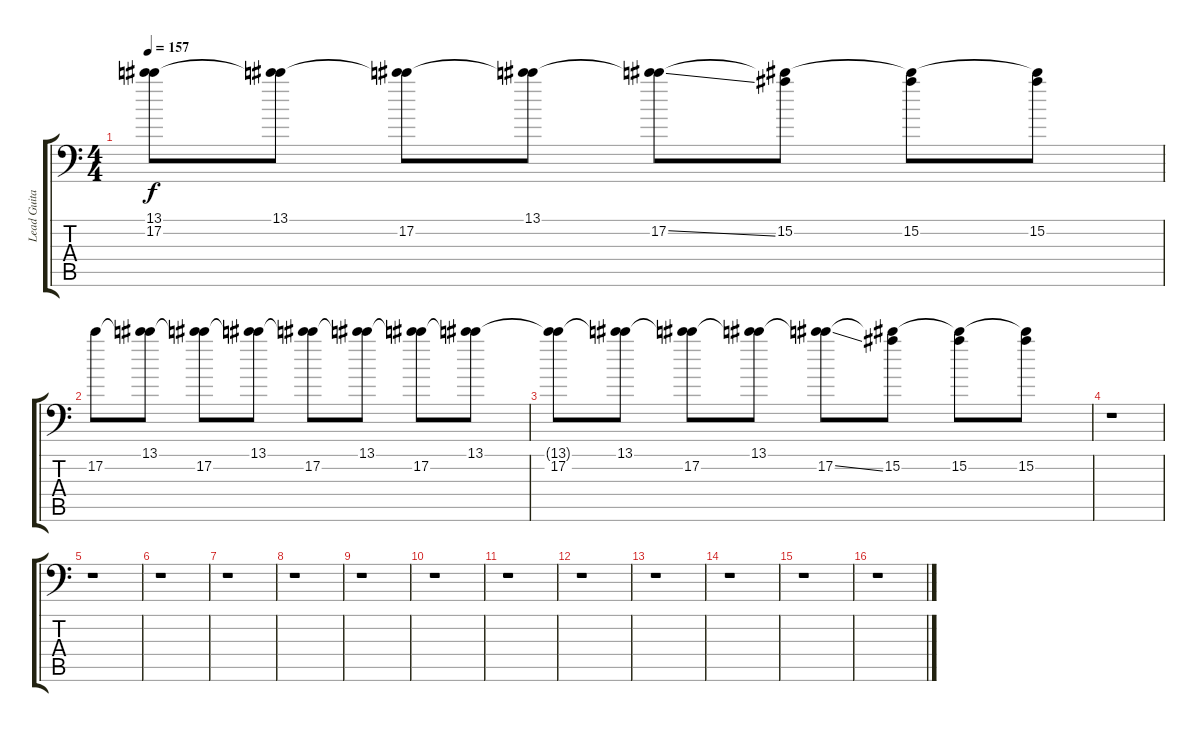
\track ("Lead Guitar" "Lead Guita") {instrument distortionguitar}
\staff {score tabs}
\tuning (C4 G3 Eb3 Bb2 F2 Bb1) {hide}
\ts (4 4)
\tempo 157
\clef f4
\ks c
(13.1{t} 17.2).8{dy f} (13.1 17.2{t}).8 (13.1{t} 17.2).8 (13.1 17.2{t}).8 (13.1{t} 17.2{ss}).8 (13.1{t} 15.2).8 (13.1{t} 15.2).8 (13.1{t} 15.2).8 |
17.2.8 (13.1 17.2{t}).8 (13.1{t} 17.2).8 (13.1 17.2{t}).8 (13.1{t} 17.2).8 (13.1 17.2{t}).8 (13.1{t} 17.2).8 (13.1 17.2{t}).8 |
(13.1{t} 17.2).8 (13.1 17.2{t}).8 (13.1{t} 17.2).8 (13.1 17.2{t}).8 (13.1{t} 17.2{ss}).8 (13.1{t} 15.2).8 (13.1{t} 15.2).8 (13.1{t} 15.2).8 |
r.1 |
r.1 |
r.1 |
r.1 |
r.1 |
r.1 |
r.1 |
r.1 |
r.1 |
r.1 |
r.1 |
r.1 |
r.1
